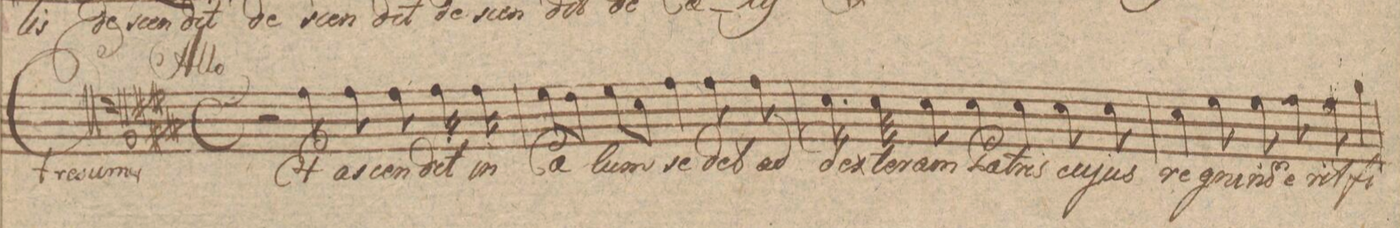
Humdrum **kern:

**kern	**text	**dynam
*I"Tenore	*	*
*clefC4	*	*
*k[c#f#d#g#]	*	*
*met(c)	*	*
*M4/4	*	*
2r	.	.
8e\	Et	.
8e\	as-	.
8e\	-cen-	.
16e\	-dit	.
16e\	in	.
=145	=145	=145
8d#\L	Cae-	.
8c#\J	.	.
8d#\L	-lum	.
8B\J	.	.
4e\	se-	.
8e\	-det	.
8e\	ad	.
=146	=146	=146
16.B\	dex-	.
32B\	-te-	.
8B\	-ram	.
4B\	Pat-	.
4B\	-ris	.
8B\	cu-	.
8B\	-jus	.
=147	=147	=147
4B\	re-	.
8d#\	-gni	.
8d#\	non	.
8e\	e-	.
8e\	-rit	.
4f#\	fi-	.
=148	=148	=148
*-	*-	*-
